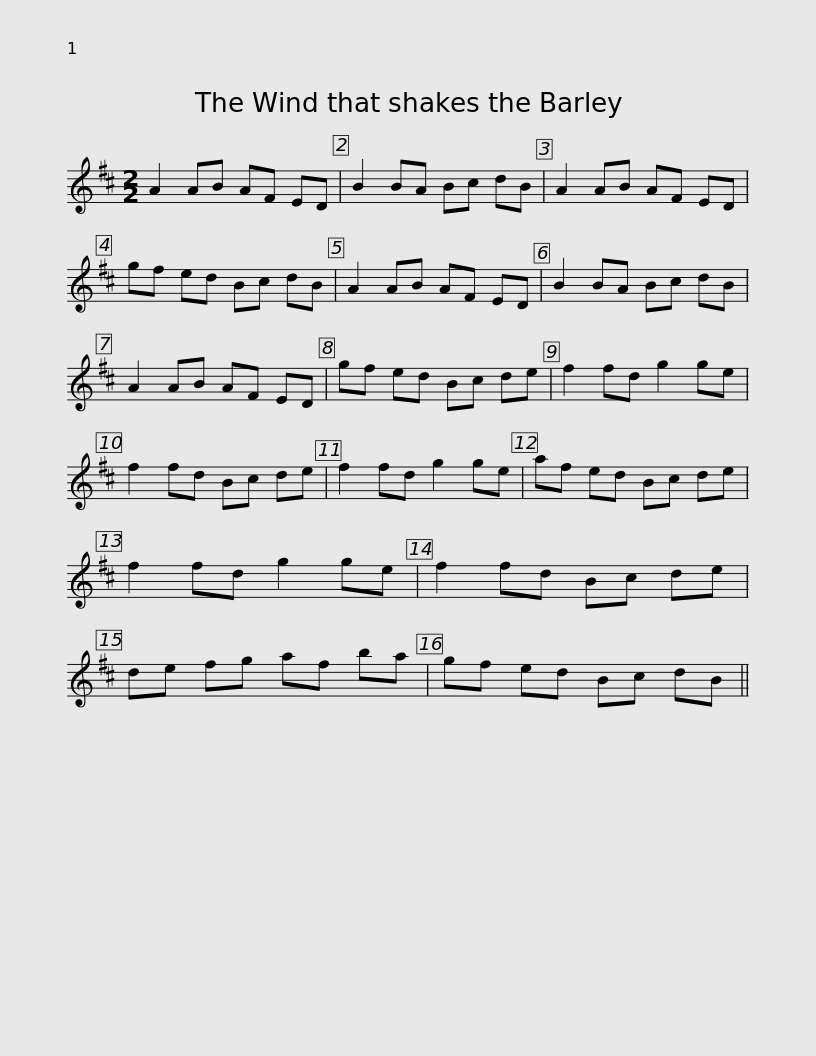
X:1
L:1/8
M:2/2
I:linebreak $
K:D
V:1 treble
V:1
 A2 AB AF ED | B2 BA Bc dB | A2 AB AF ED | gf ed Bc dB |$ A2 AB AF ED | %5
 B2 BA Bc dB | A2 AB AF ED | gf ed Bc de |$ f2 fd g2 ge | f2 fd Bc de | %10
 f2 fd g2 ge | af ed Bc de |$ f2 fd g2 ge | f2 fd Bc de | de fg af ba | %15
 gf ed Bc dB || %16
